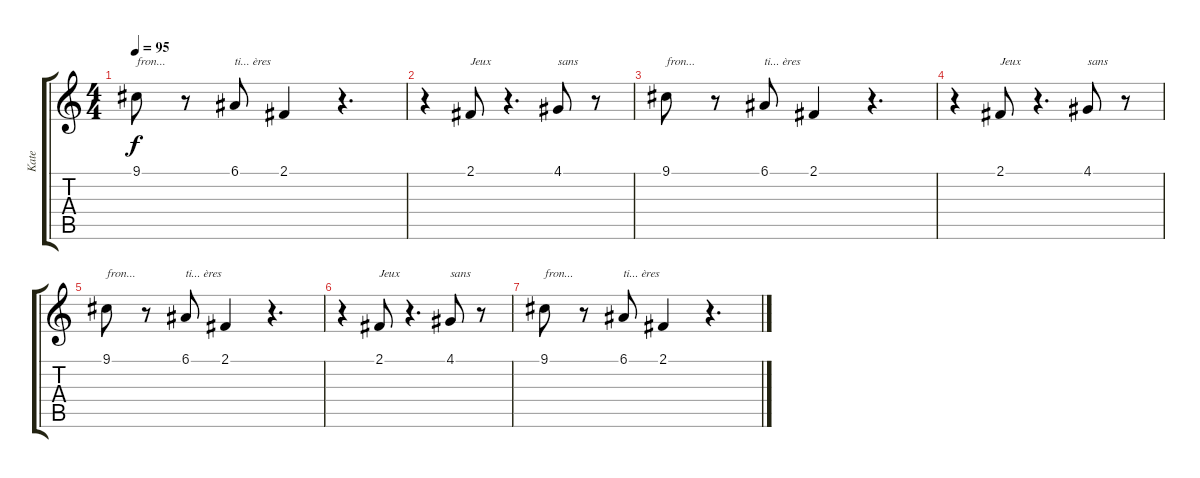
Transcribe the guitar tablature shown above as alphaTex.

\track ("Kate" "Kate") {instrument fx7echoes}
\staff {score tabs}
\tuning (E4 B3 G3 D3 A2 E2) {hide}
\ts (4 4)
\tempo 95
\clef g2
\ks c
9.1.8{txt "fron..." dy f} r.8 6.1.8{txt "ti... ères"} 2.1.4 r.4{d} |
r.4 2.1.8{txt "Jeux"} r.4{d} 4.1.8{txt "sans"} r.8 |
9.1.8{txt "fron..."} r.8 6.1.8{txt "ti... ères"} 2.1.4 r.4{d} |
r.4{volume 3} 2.1.8{txt "Jeux"} r.4{d} 4.1.8{txt "sans"} r.8 |
9.1.8{txt "fron..."} r.8 6.1.8{txt "ti... ères"} 2.1.4 r.4{d} |
r.4 2.1.8{txt "Jeux"} r.4{d} 4.1.8{txt "sans"} r.8 |
9.1.8{txt "fron..."} r.8 6.1.8{txt "ti... ères"} 2.1.4 r.4{d}
